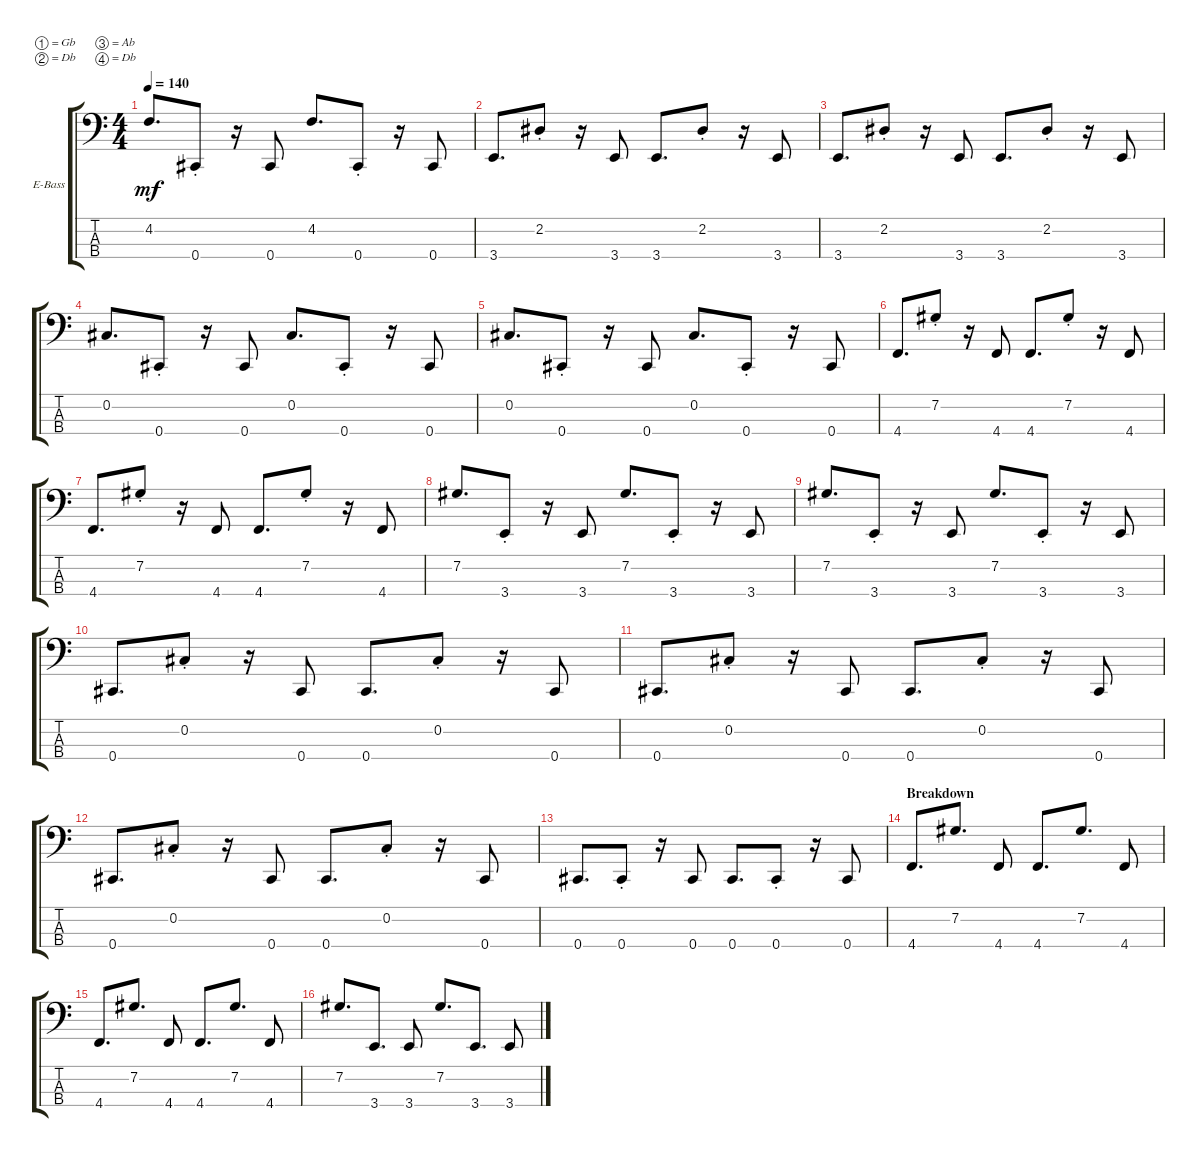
\defaultSystemsLayout 4
\bracketExtendMode groupsimilarinstruments
\firstSystemTrackNameOrientation horizontal
\otherSystemsTrackNameOrientation horizontal
\track ("Bass - Billy" "E-Bass") {instrument electricbassfinger}
\staff {score tabs}
\tuning (Gb2 Db2 Ab1 Db1)
\ts (4 4)
\tempo 140
\clef f4
\ks c
4.2.8{d dy mf} 0.4{st}.8 r.16 0.4.8 4.2.8{d} 0.4{st}.8 r.16 0.4.8 |
3.4.8{d} 2.2{st}.8 r.16 3.4.8 3.4.8{d} 2.2{st}.8 r.16 3.4.8 |
3.4.8{d} 2.2{st}.8 r.16 3.4.8 3.4.8{d} 2.2{st}.8 r.16 3.4.8 |
0.2.8{d} 0.4{st}.8 r.16 0.4.8 0.2.8{d} 0.4{st}.8 r.16 0.4.8 |
0.2.8{d} 0.4{st}.8 r.16 0.4.8 0.2.8{d} 0.4{st}.8 r.16 0.4.8 |
4.4.8{d} 7.2{st}.8 r.16 4.4.8 4.4.8{d} 7.2{st}.8 r.16 4.4.8 |
4.4.8{d} 7.2{st}.8 r.16 4.4.8 4.4.8{d} 7.2{st}.8 r.16 4.4.8 |
7.2.8{d} 3.4{st}.8 r.16 3.4.8 7.2.8{d} 3.4{st}.8 r.16 3.4.8 |
7.2.8{d} 3.4{st}.8 r.16 3.4.8 7.2.8{d} 3.4{st}.8 r.16 3.4.8 |
0.4.8{d} 0.2{st}.8 r.16 0.4.8 0.4.8{d} 0.2{st}.8 r.16 0.4.8 |
0.4.8{d} 0.2{st}.8 r.16 0.4.8 0.4.8{d} 0.2{st}.8 r.16 0.4.8 |
0.4.8{d} 0.2{st}.8 r.16 0.4.8 0.4.8{d} 0.2{st}.8 r.16 0.4.8 |
0.4.8{d} 0.4{st}.8 r.16 0.4.8 0.4.8{d} 0.4{st}.8 r.16 0.4.8 |
\section ("" "Breakdown")
4.4.8{d} 7.2.8{d} 4.4.8 4.4.8{d} 7.2.8{d} 4.4.8 |
4.4.8{d} 7.2.8{d} 4.4.8 4.4.8{d} 7.2.8{d} 4.4.8 |
7.2.8{d} 3.4.8{d} 3.4.8 7.2.8{d} 3.4.8{d} 3.4.8
